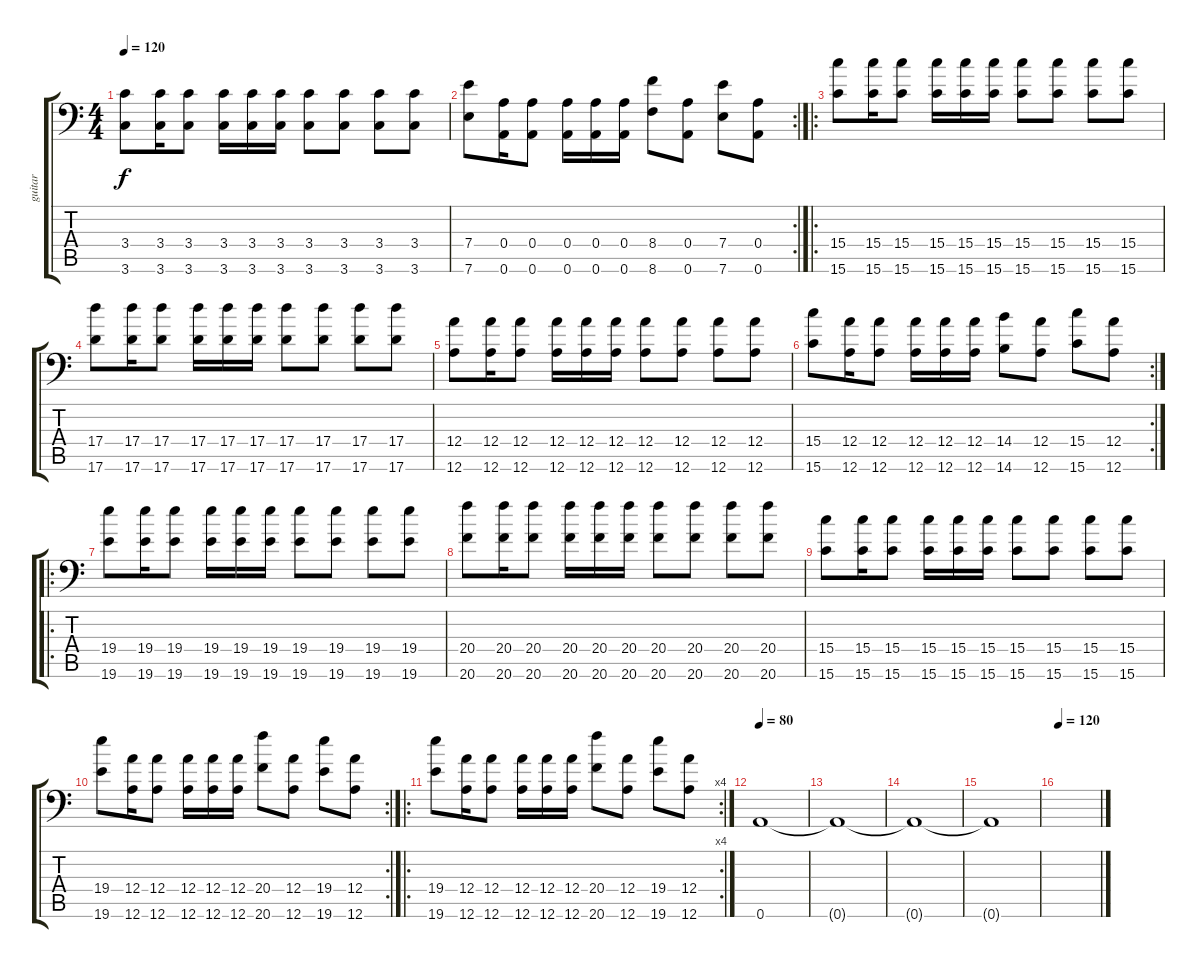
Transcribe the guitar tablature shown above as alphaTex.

\track ("guitar" "guitar") {instrument overdrivenguitar}
\staff {score tabs}
\tuning (B3 Gb3 D3 A2 E2 A1) {hide}
\ts (4 4)
\tempo 120
\clef f4
\ks c
(3.4 3.6).8{dy f} (3.4 3.6).16 (3.4 3.6).8 (3.4 3.6).16 (3.4 3.6).16 (3.4 3.6).16 (3.4 3.6).8 (3.4 3.6).8 (3.4 3.6).8 (3.4 3.6).8 |
\rc 2
(7.4 7.6).8 (0.4 0.6).16 (0.4 0.6).8 (0.4 0.6).16 (0.4 0.6).16 (0.4 0.6).16 (8.4 8.6).8 (0.4 0.6).8 (7.4 7.6).8 (0.4 0.6).8 |
\ro
(15.4 15.6).8 (15.4 15.6).16 (15.4 15.6).8 (15.4 15.6).16 (15.4 15.6).16 (15.4 15.6).16 (15.4 15.6).8 (15.4 15.6).8 (15.4 15.6).8 (15.4 15.6).8 |
(17.4 17.6).8 (17.4 17.6).16 (17.4 17.6).8 (17.4 17.6).16 (17.4 17.6).16 (17.4 17.6).16 (17.4 17.6).8 (17.4 17.6).8 (17.4 17.6).8 (17.4 17.6).8 |
(12.4 12.6).8 (12.4 12.6).16 (12.4 12.6).8 (12.4 12.6).16 (12.4 12.6).16 (12.4 12.6).16 (12.4 12.6).8 (12.4 12.6).8 (12.4 12.6).8 (12.4 12.6).8 |
\rc 2
(15.4 15.6).8 (12.4 12.6).16 (12.4 12.6).8 (12.4 12.6).16 (12.4 12.6).16 (12.4 12.6).16 (14.4 14.6).8 (12.4 12.6).8 (15.4 15.6).8 (12.4 12.6).8 |
\ro
(19.4 19.6).8 (19.4 19.6).16 (19.4 19.6).8 (19.4 19.6).16 (19.4 19.6).16 (19.4 19.6).16 (19.4 19.6).8 (19.4 19.6).8 (19.4 19.6).8 (19.4 19.6).8 |
(20.4 20.6).8 (20.4 20.6).16 (20.4 20.6).8 (20.4 20.6).16 (20.4 20.6).16 (20.4 20.6).16 (20.4 20.6).8 (20.4 20.6).8 (20.4 20.6).8 (20.4 20.6).8 |
(15.4 15.6).8 (15.4 15.6).16 (15.4 15.6).8 (15.4 15.6).16 (15.4 15.6).16 (15.4 15.6).16 (15.4 15.6).8 (15.4 15.6).8 (15.4 15.6).8 (15.4 15.6).8 |
\rc 2
(19.4 19.6).8 (12.4 12.6).16 (12.4 12.6).8 (12.4 12.6).16 (12.4 12.6).16 (12.4 12.6).16 (20.4 20.6).8 (12.4 12.6).8 (19.4 19.6).8 (12.4 12.6).8 |
\ro
\rc 4
(19.4 19.6).8 (12.4 12.6).16 (12.4 12.6).8 (12.4 12.6).16 (12.4 12.6).16 (12.4 12.6).16 (20.4 20.6).8 (12.4 12.6).8 (19.4 19.6).8 (12.4 12.6).8 |
\tempo 80
0.6.1 |
0.6{t}.1 |
0.6{t}.1 |
0.6{t}.1{volume 0 instrument distortionguitar} |
\tempo 120
